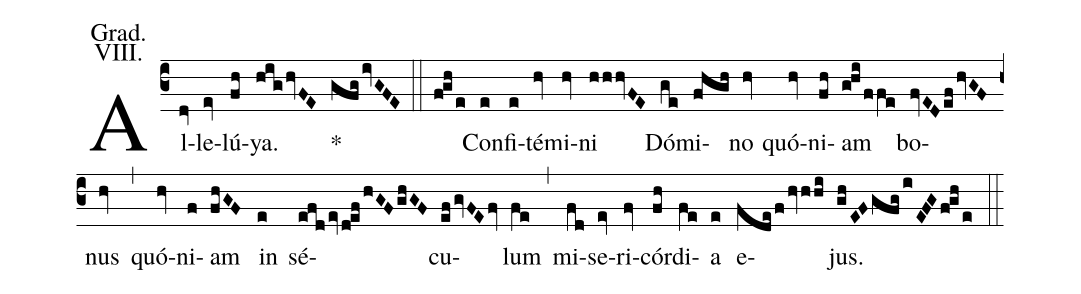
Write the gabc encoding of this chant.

annotation: Grad.;
annotation: VIII.;
%%
(c3) Al(dv)le(ev)lú(fh)ya.(highvFE) *(gfgivGFE) (::)
(fghe) Con(e)fi(e)té(hv)mi(hv)ni(hhhvFE) Dó(ge)mi(fhgh)no(hv) quó(hv)ni(fh)am(ghiffe) bo(fvEDefhvGF)nus(hv) (,)
quó(hv)ni(f)am(fhGF) in(e) sé(efdevdefhGFghGF)cu(efgvFEfv)lum(fe) (,)
mi(fd)se(ev)ri(fv)cór(fh)di(fe)a(e) e(fdefhvhhi)jus.(ghEFgfgiEFGfghe) (::)
